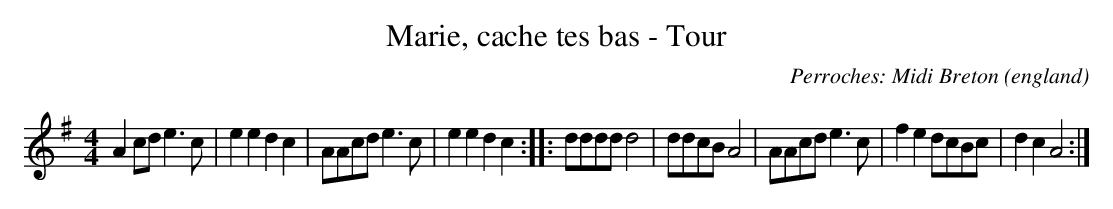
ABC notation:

X:1
T:Marie, cache tes bas - Tour
O:england
C:Perroches: Midi Breton
M:4/4
L:1/8
K:G
A2cd e3c|e2e2 d2c2|AAcd e3c|e2e2 d2c2:|\
|:dddd d4|ddcB A4|AAcd e3c|f2e2 dcBc|d2c2 A4:|
